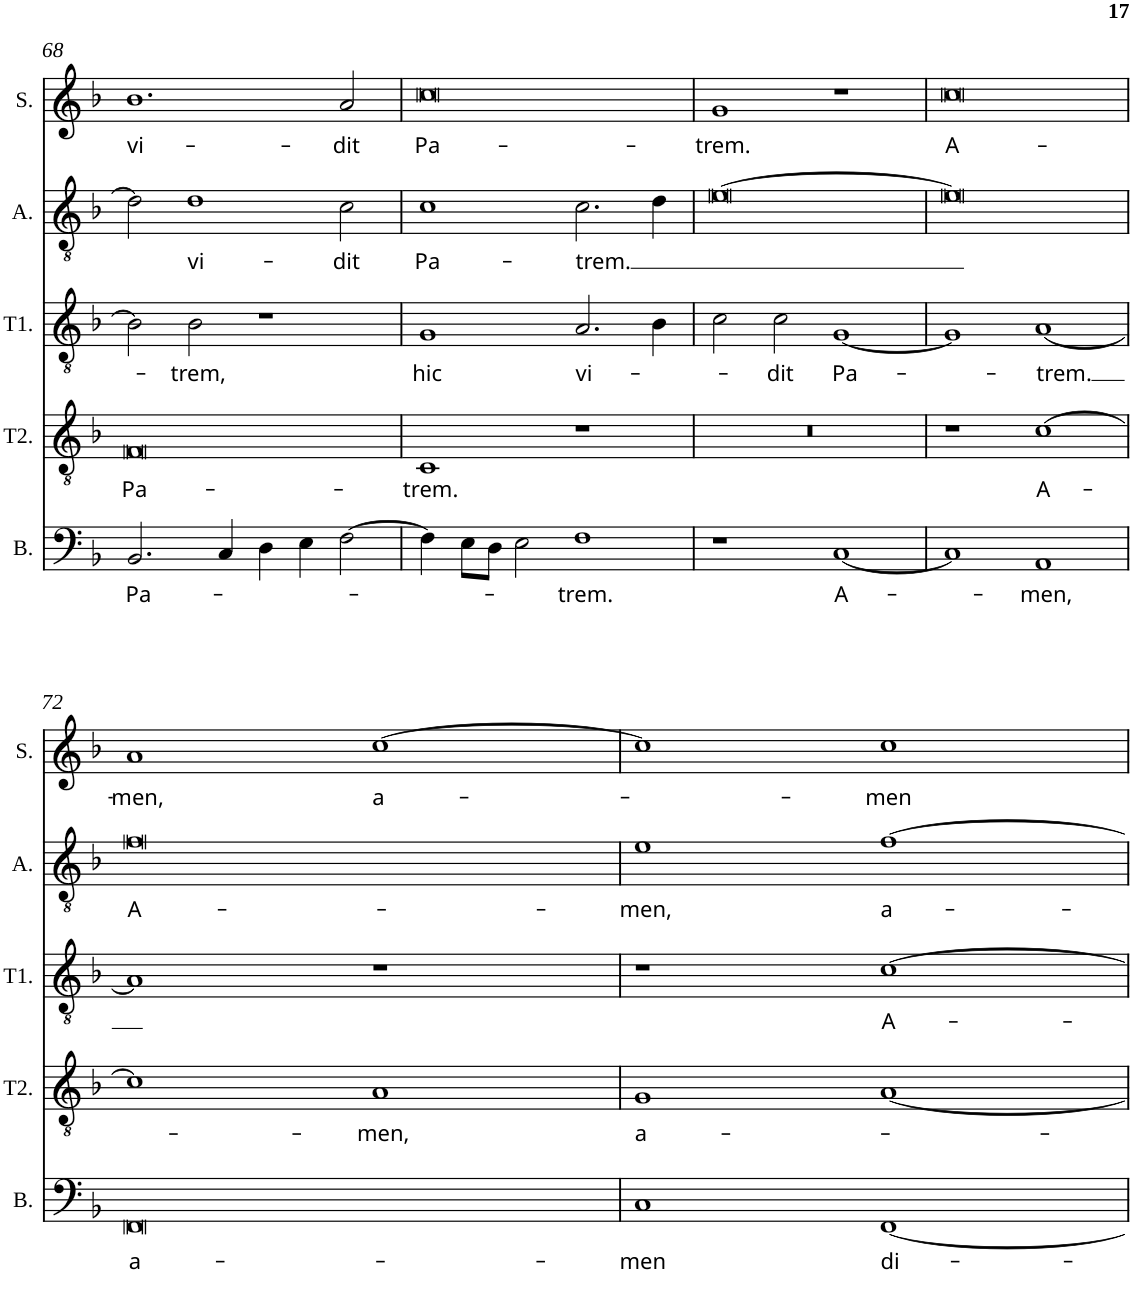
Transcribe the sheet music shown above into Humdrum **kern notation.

**kern	**text	**kern	**text	**kern	**text	**kern	**text	**kern	**text
*part5	*part5	*part4	*part4	*part3	*part3	*part2	*part2	*part1	*part1
*staff5	*staff5	*staff4	*staff4	*staff3	*staff3	*staff2	*staff2	*staff1	*staff1
*I"B.	*	*I"T2.	*	*I"T1.	*	*I"A.	*	*I"S.	*
*I'B.	*	*I'T2.	*	*I'T1.	*	*I'A.	*	*I'S.	*
!!LO:PB:g=z
*clefF4	*	*clefGv2	*	*clefGv2	*	*clefGv2	*	*clefG2	*
*k[b-]	*	*k[b-]	*	*k[b-]	*	*k[b-]	*	*k[b-]	*
*F:	*	*F:	*	*F:	*	*F:	*	*F:	*
*M4/2	*	*M4/2	*	*M4/2	*	*M4/2	*	*M4/2	*
=68	=68	=68	=68	=68	=68	=68	=68	=68	=68
!	!LO:LY:b	!	!LO:LY:b	!	!	!	!	!	!LO:LY:b
2.BB-/	Pa-	0F	Pa-	2B-\]	.	2d\]	.	1.b-	vi-
!	!	!	!	!	!LO:LY:b	!	!LO:LY:b	!	!
.	.	.	.	2B-\	-trem,	1d	vi-	.	.
4C/	.	.	.	.	.	.	.	.	.
4D\	.	.	.	1r	.	.	.	.	.
4E\	.	.	.	.	.	.	.	.	.
!	!	!	!	!	!	!	!LO:LY:b	!	!LO:LY:b
[2F\	.	.	.	.	.	2c\	-dit	2a/	-dit
=69	=69	=69	=69	=69	=69	=69	=69	=69	=69
!	!	!	!LO:LY:b	!	!LO:LY:b	!	!LO:LY:b	!	!LO:LY:b
4F\]	.	1C	-trem.	1G	hic	1c	Pa-	0cc	Pa-
8E\L	.	.	.	.	.	.	.	.	.
8D\J	.	.	.	.	.	.	.	.	.
2E\	.	.	.	.	.	.	.	.	.
!	!LO:LY:b	!	!	!	!LO:LY:b	!	!LO:LY:b	!	!
1F	-trem.	1r	.	2.A/	vi-	2.c\	-trem.	.	.
.	.	.	.	4B-\	.	4d\	.	.	.
=70	=70	=70	=70	=70	=70	=70	=70	=70	=70
!	!	!	!	!	!	!	!	!	!LO:LY:b
1r	.	0r	.	2c\	.	[0e	.	1g	-trem.
!	!	!	!	!	!LO:LY:b	!	!	!	!
.	.	.	.	2c\	-dit	.	.	.	.
!	!LO:LY:b	!	!	!	!LO:LY:b	!	!	!	!
[1C	A-	.	.	[1G	Pa-	.	.	1r	.
=71	=71	=71	=71	=71	=71	=71	=71	=71	=71
!	!	!	!	!	!	!	!	!	!LO:LY:b
1C]	.	1r	.	1G]	.	0e]	.	0cc	A-
!	!LO:LY:b	!	!LO:LY:b	!	!LO:LY:b	!	!	!	!
1AA	-men,	[1c	A-	[1A	-trem.	.	.	.	.
!!LO:LB:g=z
=72	=72	=72	=72	=72	=72	=72	=72	=72	=72
!	!LO:LY:b	!	!	!	!	!	!LO:LY:b	!	!LO:LY:b
0FF	a-	1c]	.	1A]	.	0f	A-	1a	-men,
!	!	!	!LO:LY:b	!	!	!	!	!	!LO:LY:b
.	.	1A	-men,	1r	.	.	.	[1cc	a-
=73	=73	=73	=73	=73	=73	=73	=73	=73	=73
!	!LO:LY:b	!	!LO:LY:b	!	!	!	!LO:LY:b	!	!
1C	-men	1G	a-	1r	.	1e	-men,	1cc]	.
!	!LO:LY:b	!	!	!	!LO:LY:b	!	!LO:LY:b	!	!LO:LY:b
[1FF	di-	[1A	.	[1c	A-	[1f	a-	1cc	-men
=	=	=	=	=	=	=	=	=	=
*-	*-	*-	*-	*-	*-	*-	*-	*-	*-
